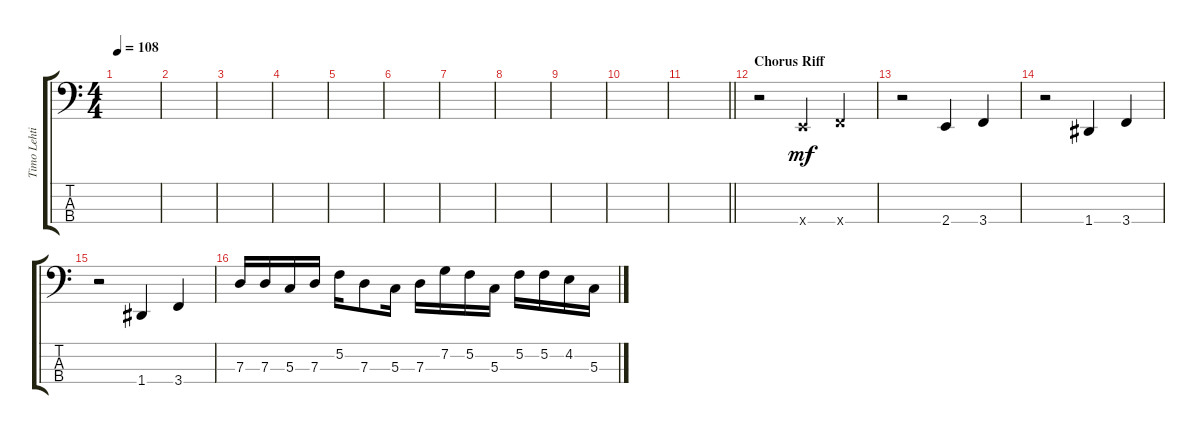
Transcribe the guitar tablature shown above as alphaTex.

\track ("Timo Lehtinen" "Timo Lehti") {instrument electricbassfinger}
\staff {score tabs}
\tuning (F2 C2 G1 D1) {hide}
\ts (4 4)
\tempo 108
\clef f4
\ks c
|
|
|
|
|
|
|
|
|
|
\barLineRight lightlight
|
\section ("" "Chorus Riff")
r.2 2.4{x}.4{dy mf} 3.4{x}.4 |
r.2 2.4.4 3.4.4 |
r.2 1.4.4 3.4.4 |
r.2 1.4.4 3.4.4 |
7.3.16 7.3.16 5.3.16 7.3.16 5.2.16 7.3.8 5.3.16 7.3.16 7.2.16 5.2.16 5.3.16 5.2.16 5.2.16 4.2.16 5.3.16
